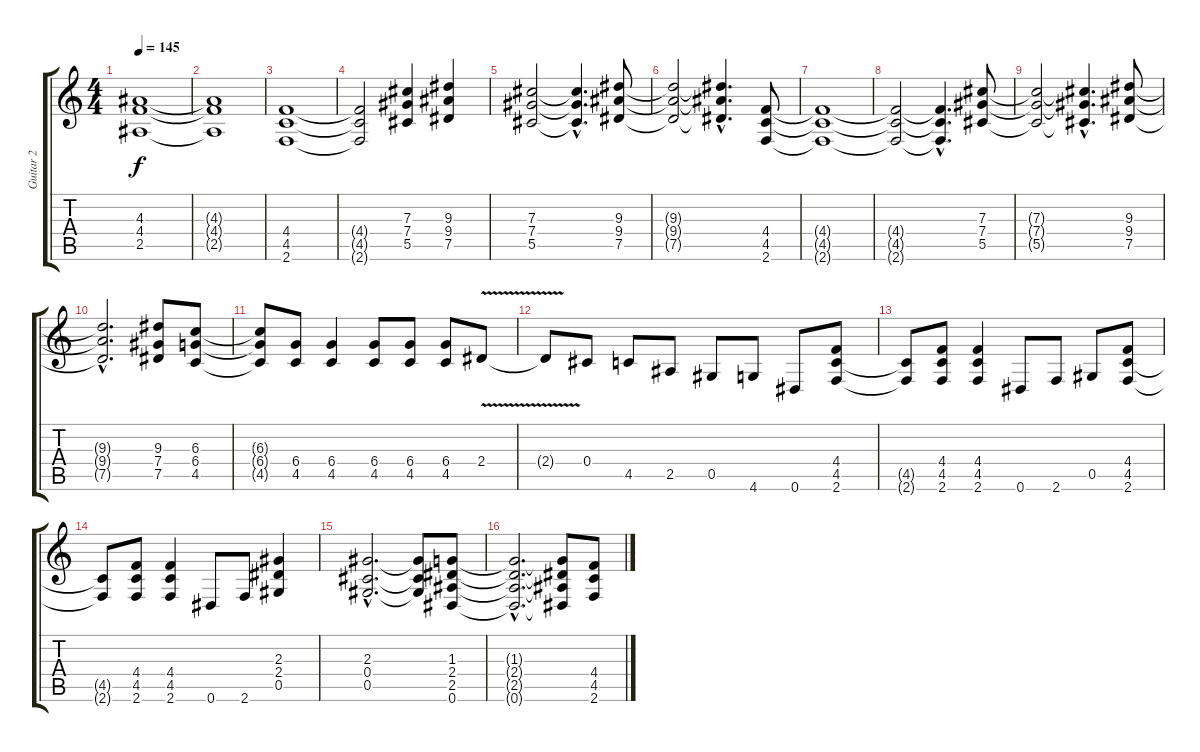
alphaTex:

\track ("Guitar 2" "Guitar 2") {instrument distortionguitar}
\staff {score tabs}
\tuning (Eb4 Bb3 Gb3 Db3 Ab2 Eb2) {hide}
\ts (4 4)
\tempo 145
\clef g2
\ks c
(4.3 4.4 2.5).1{dy f} |
(4.3{t} 4.4{t} 2.5{t}).1 |
(4.4 4.5 2.6).1 |
(4.4{t} 4.5{t} 2.6{t}).2 (7.3 7.4 5.5).4 (9.3 9.4 7.5).4 |
(7.3 7.4 5.5).2 (7.3{hac t} 7.4{hac t} 5.5{hac t}).4{d} (9.3 9.4 7.5).8 |
(9.3{t} 9.4{t} 7.5{t}).2 (9.3{hac t} 9.4{hac t} 7.5{hac t}).4{d} (4.4 4.5 2.6).8 |
(4.4{t} 4.5{t} 2.6{t}).1 |
(4.4{t} 4.5{t} 2.6{t}).2 (4.4{hac t} 4.5{hac t} 2.6{hac t}).4{d} (7.3 7.4 5.5).8 |
(7.3{t} 7.4{t} 5.5{t}).2 (7.3{hac t} 7.4{hac t} 5.5{hac t}).4{d} (9.3 9.4 7.5).8 |
(9.3{hac t} 9.4{hac t} 7.5{hac t}).2{d} (9.3 7.4 7.5).8 (6.3 6.4 4.5).8 |
(6.3{t} 6.4{t} 4.5{t}).8 (6.4 4.5).8 (6.4 4.5).4 (6.4 4.5).8 (6.4 4.5).8 (6.4 4.5).8 2.4{v}.8 |
2.4{t}.8 0.4.8 4.5.8 2.5.8 0.5.8 4.6.8 0.6.8 (4.4 4.5 2.6).8 |
(4.5{t} 2.6{t}).8 (4.4 4.5 2.6).8 (4.4 4.5 2.6).4 0.6.8 2.6.8 0.5.8 (4.4 4.5 2.6).8 |
(4.5{t} 2.6{t}).8 (4.4 4.5 2.6).8 (4.4 4.5 2.6).4 0.6.8 2.6.8 (2.3 2.4 0.5).4 |
(2.3{hac} 0.4{hac} 0.5{hac}).2{d} (2.3{t} 0.4{t} 0.5{t}).8 (1.3 2.4 2.5 0.6).8 |
(1.3{hac t} 2.4{hac t} 2.5{hac t} 0.6{hac t}).2{d} (1.3{t} 2.4{t} 2.5{t} 0.6{t}).8 (4.4 4.5 2.6).8
